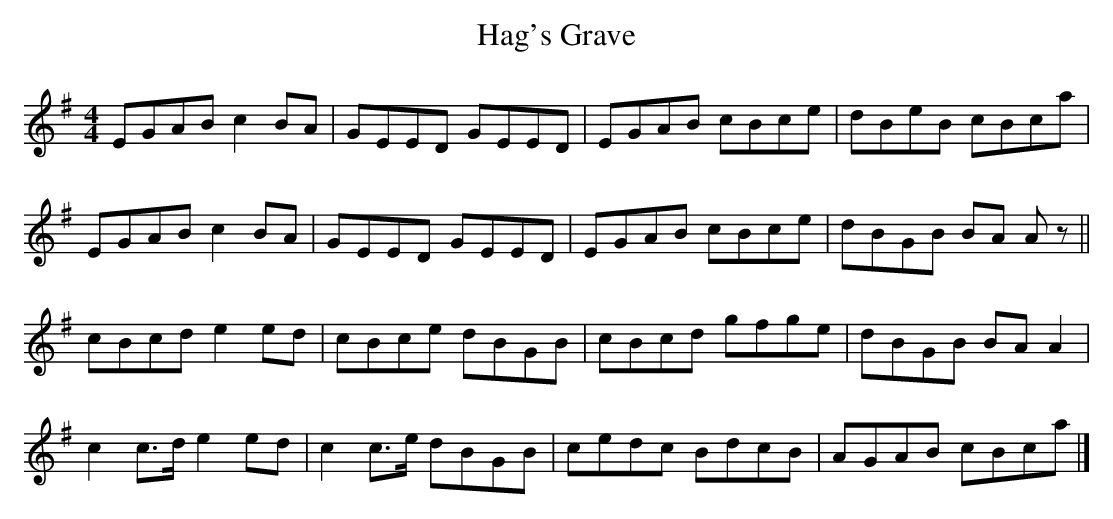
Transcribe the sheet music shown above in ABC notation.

X:1
T: Hag's Grave
L: 1/8
M: 4/4
K: Ador
EGAB c2 BA | GEED GEED | EGAB cBce | dBeB cBca |
EGAB c2 BA | GEED GEED | EGAB cBce | dBGB BA Az ||
cBcd e2 ed | cBce dBGB | cBcd gfge | dBGB BA A2 |
c2 c>d e2 ed | c2 c>e dBGB | cedc BdcB | AGAB cBca |]
